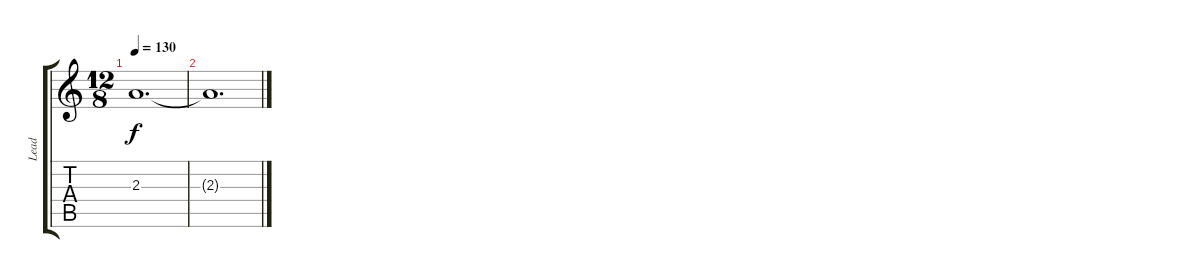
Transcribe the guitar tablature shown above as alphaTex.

\track ("Lead" "Lead") {instrument overdrivenguitar}
\staff {score tabs}
\tuning (E4 B3 G3 D3 A2 E2) {hide}
\ts (12 8)
\tempo 130
\clef g2
\ks c
2.3{t}.1{d dy f} |
2.3{t}.1{d}
